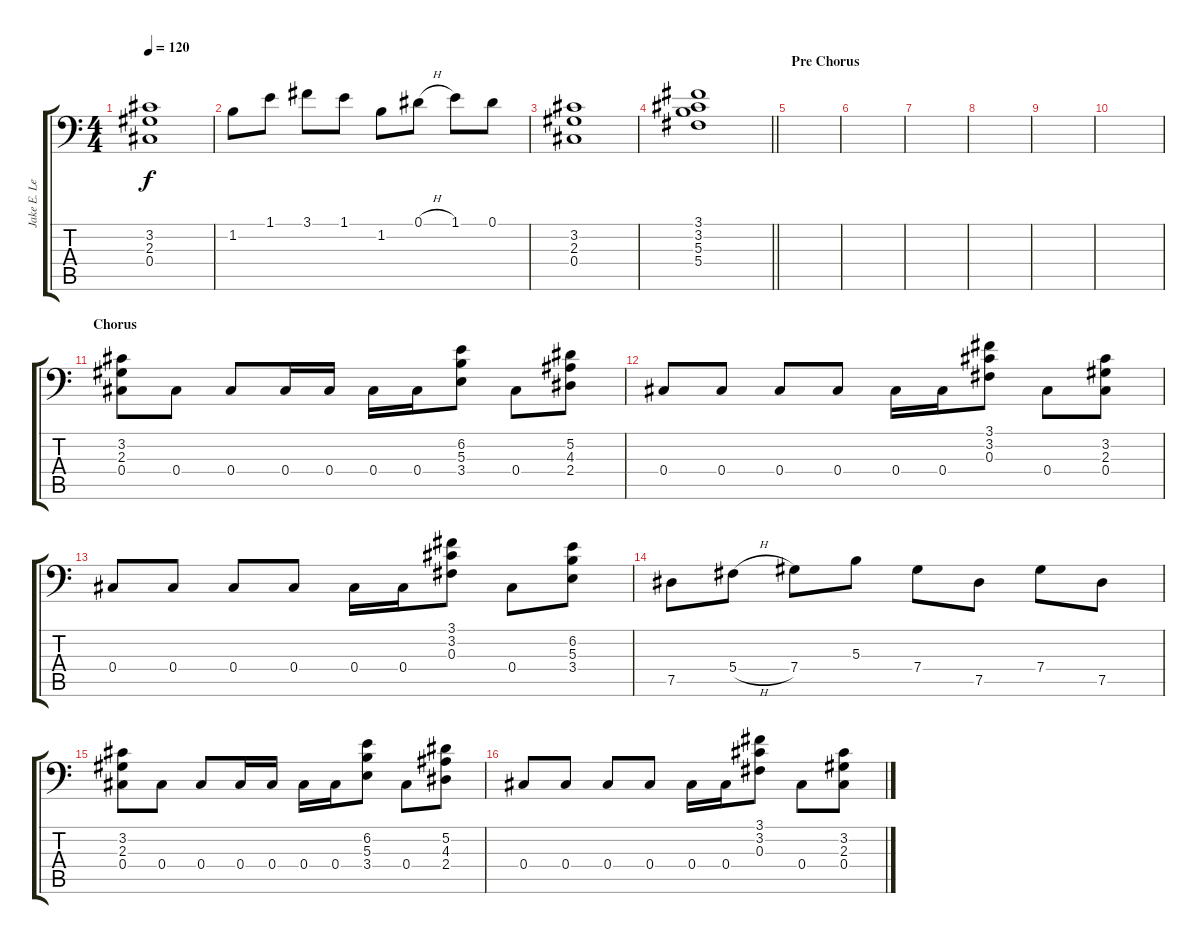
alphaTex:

\track ("Jake E. Lee (Rhythm Guitar)" "Jake E. Le") {instrument distortionguitar}
\staff {score tabs}
\tuning (Eb3 Bb2 Gb2 Db2 Ab1 Eb1) {hide}
\ts (4 4)
\tempo 120
\clef f4
\ks c
(3.2 2.3 0.4).1{dy f} |
1.2.8{instrument electricguitarjazz} 1.1.8 3.1.8 1.1.8 1.2.8 0.1{h}.8 1.1.8 0.1.8 |
(3.2 2.3 0.4).1{instrument distortionguitar} |
\barLineRight lightlight
(3.1 3.2 5.3 5.4).1 |
\section ("" "Pre Chorus")
|
|
|
|
|
|
\section ("" "Chorus")
(3.2 2.3 0.4).8 0.4.8 0.4.8 0.4.16 0.4.16 0.4.16 0.4.16 (6.2 5.3 3.4).8 0.4.8 (5.2 4.3 2.4).8 |
0.4.8 0.4.8 0.4.8 0.4.8 0.4.16 0.4.16 (3.1 3.2 0.3).8 0.4.8 (3.2 2.3 0.4).8 |
0.4.8 0.4.8 0.4.8 0.4.8 0.4.16 0.4.16 (3.1 3.2 0.3).8 0.4.8 (6.2 5.3 3.4).8 |
7.5.8 5.4{h}.8 7.4.8 5.3.8 7.4.8 7.5.8 7.4.8 7.5.8 |
(3.2 2.3 0.4).8 0.4.8 0.4.8 0.4.16 0.4.16 0.4.16 0.4.16 (6.2 5.3 3.4).8 0.4.8 (5.2 4.3 2.4).8 |
0.4.8 0.4.8 0.4.8 0.4.8 0.4.16 0.4.16 (3.1 3.2 0.3).8 0.4.8 (3.2 2.3 0.4).8
